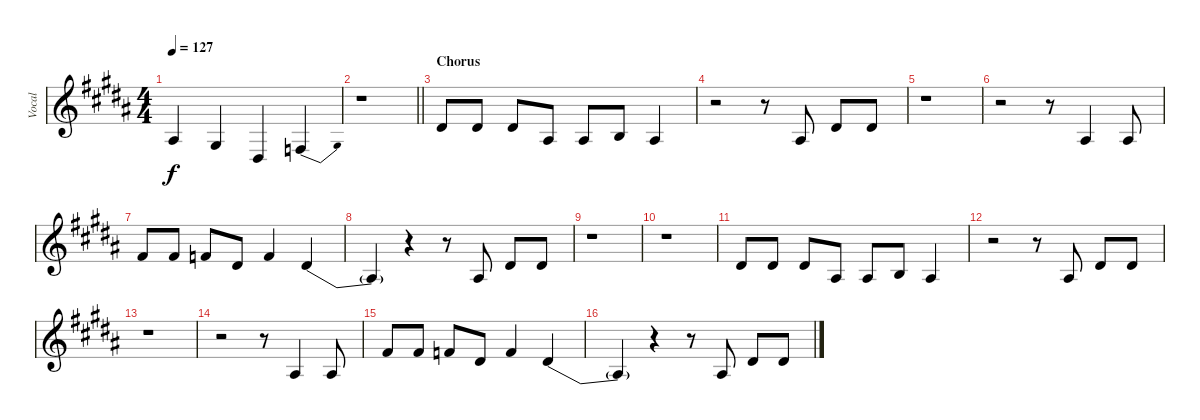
\track ("Vocal" "Vocal") {instrument fx4atmosphere}
\staff {score}
\tuning (E4 B3 G3 D3 A2 E2) {hide}
\ts (4 4)
\tempo 127
\clef g2
\ks g#minor
8.4.4{dy f} 6.4.4 6.5.4 8.5{be (bend 0 0 60 6)}.4 |
\barLineRight lightlight
r.1 |
\section ("" "Chorus")
8.3.8 8.3.8 8.3.8 8.4.8 8.4.8 9.4.8 8.4.4 |
r.2 r.8 8.4.8 8.3.8 8.3.8 |
r.1 |
r.2 r.8 8.4.4 8.4.8 |
11.3.8 11.3.8 10.3.8 8.3.8 10.3.4 3.3{be (custom 0 10 25 10 40 0 60 0)}.4 |
3.3{t}.4 r.4 r.8 8.4.8 8.3.8 8.3.8 |
r.1 |
r.1 |
8.3.8 8.3.8 8.3.8 8.4.8 8.4.8 9.4.8 8.4.4 |
r.2 r.8 8.4.8 8.3.8 8.3.8 |
r.1 |
r.2 r.8 8.4.4 8.4.8 |
11.3.8 11.3.8 10.3.8 8.3.8 10.3.4 3.3{be (custom 0 10 25 10 40 0 60 0)}.4 |
3.3{t}.4 r.4 r.8 8.4.8 8.3.8 8.3.8
